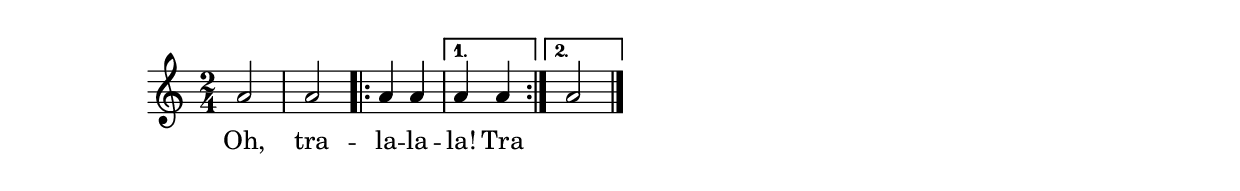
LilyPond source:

\version "2.19.30"


\new PianoStaff <<
  \new Voice = "melody" \fixed c' {
    \time 2/4
    a2 | a2 |
    \repeat volta 2 {
      a4 a4 |
    }
    \alternative {
      { a4 a4 |}
      { a2 | }
    }
    \bar "|."
  }
  % the last hyphen after 'Tra" is problematic and gets removed
  \context Lyrics = "lyrics" {
    \lyricsto "melody" {
      Oh, tra -- la -- la -- la! Tra --
      % li!
    }
  }
>>
